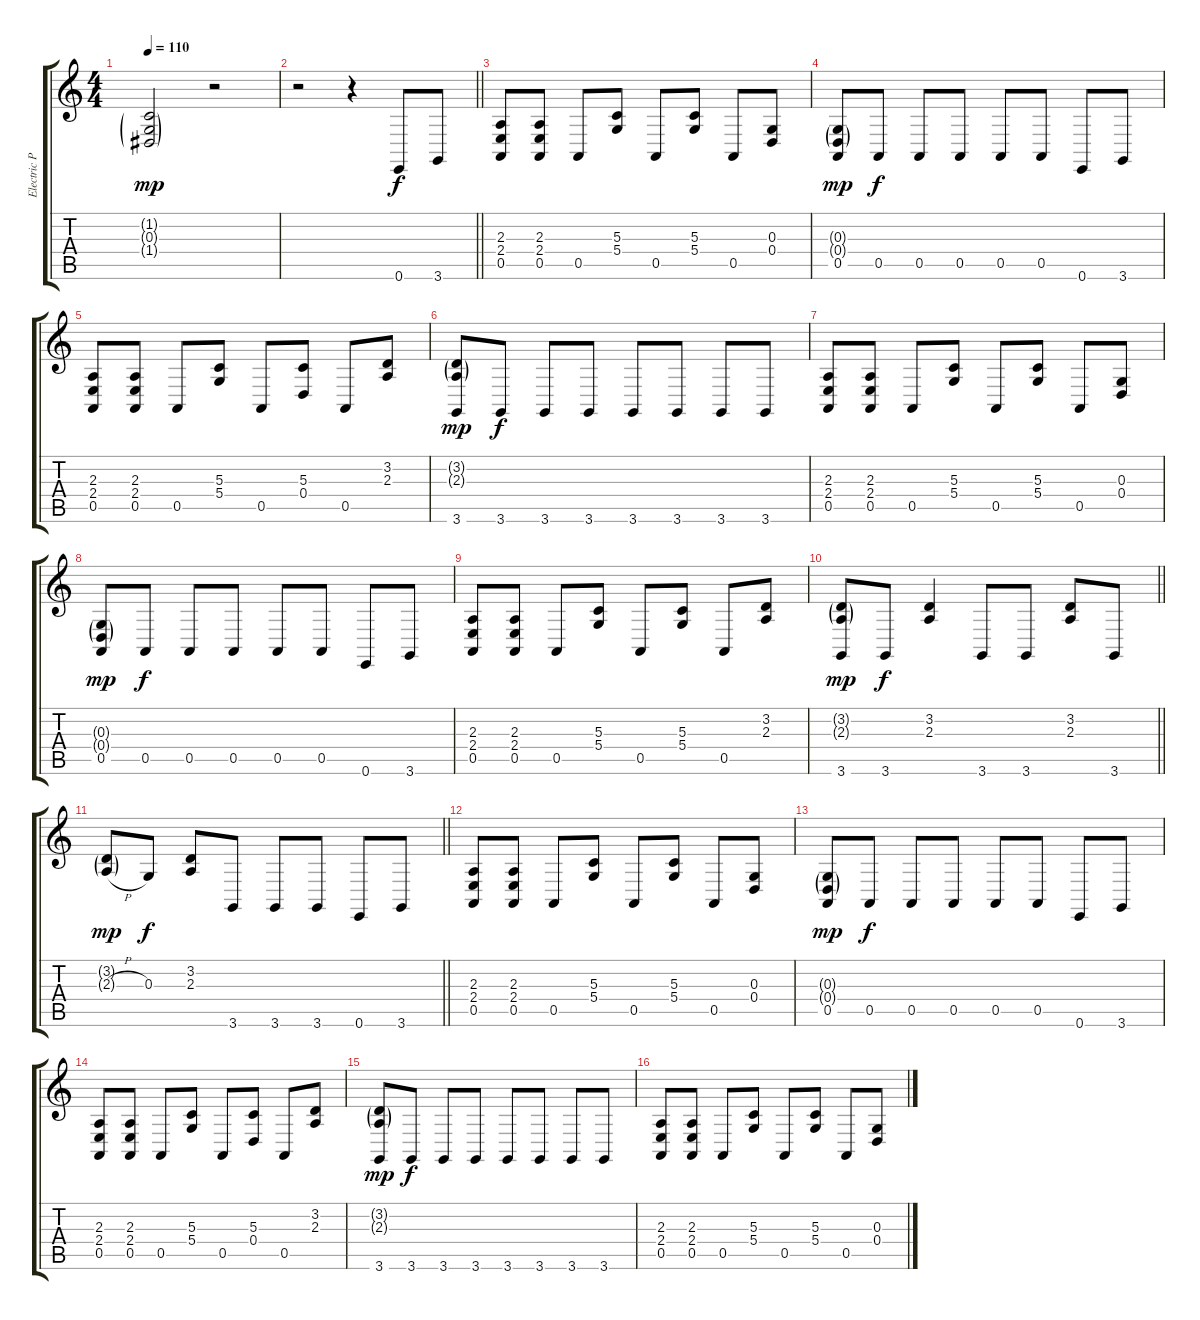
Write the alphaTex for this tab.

\track ("Electric Piano" "Electric P") {instrument electricgrandpiano}
\staff {score tabs}
\tuning (E4 B3 G3 D3 A2 E2) {hide}
\ts (4 4)
\tempo 110
\clef g2
\ks c
(1.2{g} 0.3{g} 1.4{g}).2{dy mp} r.2 |
\barLineRight lightlight
r.2 r.4 0.6.8{dy f} 3.6.8 |
(2.3 2.4 0.5).8 (2.3 2.4 0.5).8 0.5.8 (5.3 5.4).8 0.5.8 (5.3 5.4).8 0.5.8 (0.3 0.4).8 |
(0.3{g} 0.4{g} 0.5).8{dy mp} 0.5.8{dy f} 0.5.8 0.5.8 0.5.8 0.5.8 0.6.8 3.6.8 |
(2.3 2.4 0.5).8 (2.3 2.4 0.5).8 0.5.8 (5.3 5.4).8 0.5.8 (5.3 0.4).8 0.5.8 (3.2 2.3).8 |
(3.2{g} 2.3{g} 3.6).8{dy mp} 3.6.8{dy f} 3.6.8 3.6.8 3.6.8 3.6.8 3.6.8 3.6.8 |
(2.3 2.4 0.5).8 (2.3 2.4 0.5).8 0.5.8 (5.3 5.4).8 0.5.8 (5.3 5.4).8 0.5.8 (0.3 0.4).8 |
(0.3{g} 0.4{g} 0.5).8{dy mp} 0.5.8{dy f} 0.5.8 0.5.8 0.5.8 0.5.8 0.6.8 3.6.8 |
(2.3 2.4 0.5).8 (2.3 2.4 0.5).8 0.5.8 (5.3 5.4).8 0.5.8 (5.3 5.4).8 0.5.8 (3.2 2.3).8 |
\barLineRight lightlight
(3.2{g} 2.3{g} 3.6).8{dy mp} 3.6.8{dy f} (3.2 2.3).4 3.6.8 3.6.8 (3.2 2.3).8 3.6.8 |
\barLineRight lightlight
(3.2{g} 2.3{h g}).8{dy mp} 0.3.8{dy f} (3.2 2.3).8 3.6.8 3.6.8 3.6.8 0.6.8 3.6.8 |
(2.3 2.4 0.5).8 (2.3 2.4 0.5).8 0.5.8 (5.3 5.4).8 0.5.8 (5.3 5.4).8 0.5.8 (0.3 0.4).8 |
(0.3{g} 0.4{g} 0.5).8{dy mp} 0.5.8{dy f} 0.5.8 0.5.8 0.5.8 0.5.8 0.6.8 3.6.8 |
(2.3 2.4 0.5).8 (2.3 2.4 0.5).8 0.5.8 (5.3 5.4).8 0.5.8 (5.3 0.4).8 0.5.8 (3.2 2.3).8 |
(3.2{g} 2.3{g} 3.6).8{dy mp} 3.6.8{dy f} 3.6.8 3.6.8 3.6.8 3.6.8 3.6.8 3.6.8 |
(2.3 2.4 0.5).8 (2.3 2.4 0.5).8 0.5.8 (5.3 5.4).8 0.5.8 (5.3 5.4).8 0.5.8 (0.3 0.4).8
